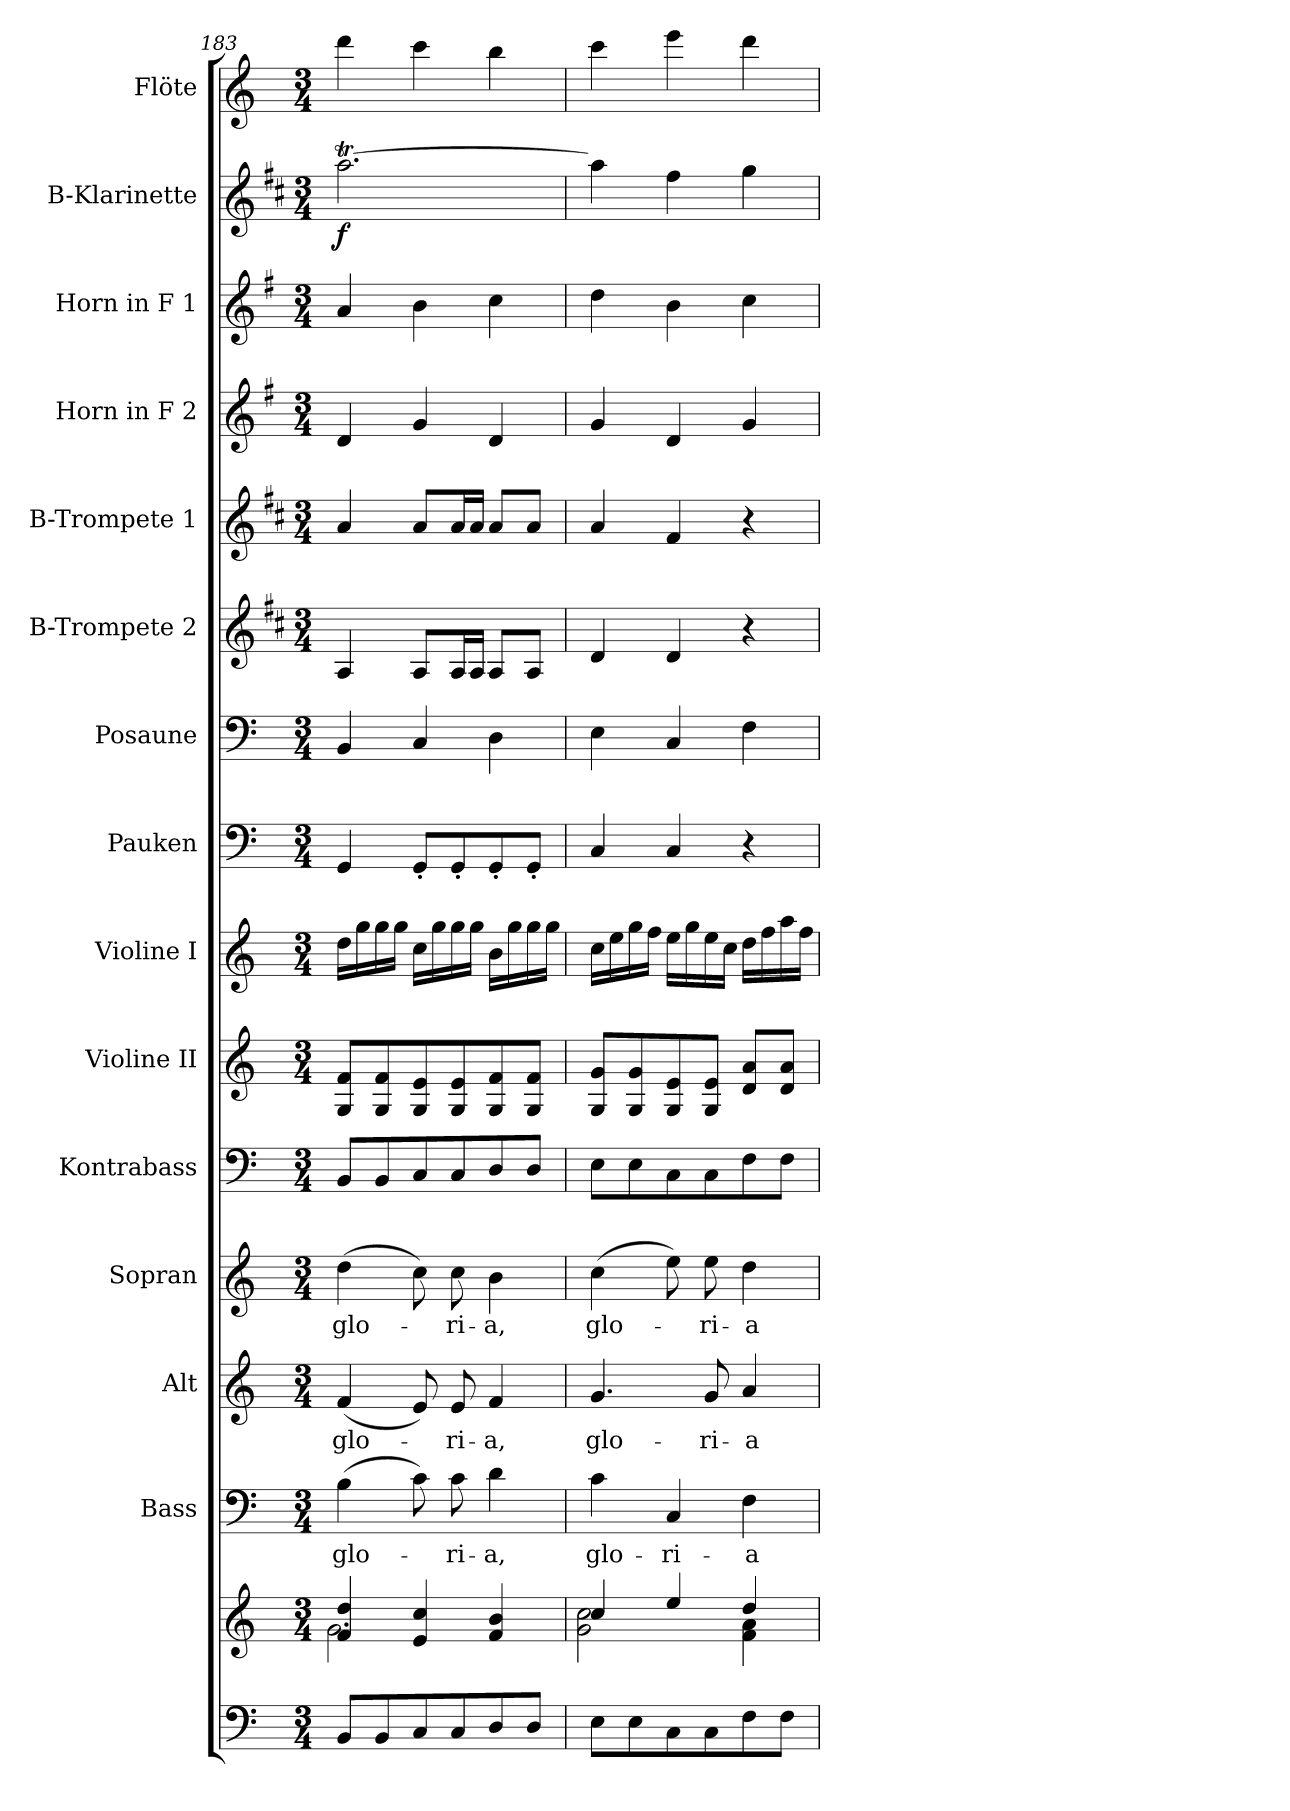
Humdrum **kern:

**kern	**kern	**kern	**text	**kern	**text	**kern	**text	**kern	**kern	**kern	**kern	**kern	**kern	**kern	**kern	**kern	**kern	**dynam	**kern
*part15	*part15	*part14	*part14	*part13	*part13	*part12	*part12	*part11	*part10	*part9	*part8	*part7	*part6	*part5	*part4	*part3	*part2	*part2	*part1
*staff16	*staff15	*staff14	*staff14	*staff13	*staff13	*staff12	*staff12	*staff11	*staff10	*staff9	*staff8	*staff7	*staff6	*staff5	*staff4	*staff3	*staff2	*staff2	*staff1
*	*	*I"Bass	*	*I"Alt	*	*I"Sopran	*	*I"Kontrabass	*I"Violine II	*I"Violine I	*I"Pauken	*I"Posaune	*I"B-Trompete 2	*I"B-Trompete 1	*I"Horn in F 2	*I"Horn in F 1	*I"B-Klarinette	*	*I"Flöte
*	*	*I'B.	*	*I'A.	*	*I'S.	*	*I'Kb.	*I'Vl. II	*I'Vl. I	*I'Pk.	*I'Pos.	*I'B Trp. 2	*I'B Trp. 1	*	*	*I'B Kl.	*	*I'Fl.
!!LO:PB:g=z
*clefF4	*clefG2	*clefF4	*	*clefG2	*	*clefG2	*	*clefF4	*clefG2	*clefG2	*clefF4	*clefF4	*clefG2	*clefG2	*clefG2	*clefG2	*clefG2	*	*clefG2
*	*	*	*	*	*	*	*	*ITrd7c12	*	*	*	*	*ITrd1c2	*ITrd1c2	*ITrd4c7	*ITrd4c7	*ITrd1c2	*	*
*k[]	*k[]	*k[]	*	*k[]	*	*k[]	*	*k[]	*k[]	*k[]	*k[]	*k[]	*k[]	*k[]	*k[]	*k[]	*k[]	*	*k[]
*C:	*C:	*C:	*	*C:	*	*C:	*	*C:	*C:	*C:	*C:	*C:	*C:	*C:	*C:	*C:	*C:	*	*C:
*M3/4	*M3/4	*M3/4	*	*M3/4	*	*M3/4	*	*M3/4	*M3/4	*M3/4	*M3/4	*M3/4	*M3/4	*M3/4	*M3/4	*M3/4	*M3/4	*	*M3/4
=183	=183	=183	=183	=183	=183	=183	=183	=183	=183	=183	=183	=183	=183	=183	=183	=183	=183	=183	=183
*	*^	*	*	*	*	*	*	*	*	*	*	*	*	*	*	*	*	*	*
!	!	!	!	!LO:LY:b	!	!LO:LY:b	!	!LO:LY:b	!	!	!	!	!	!	!	!	!	!	!LO:DY:b	!
8BB/L	4f/ 4dd/	2.g\	(>4B\	glo-	(<4f/	glo-	(>4dd\	glo-	8BBB/L	8G/ 8f/L	16dd\LL	4GG/	4BB/	4G/	4g/	4G/	4d/	[2.ggT\	f	4ddd\
.	.	.	.	.	.	.	.	.	.	.	16gg\	.	.	.	.	.	.	.	.	.
8BB/	.	.	.	.	.	.	.	.	8BBB/	8G/ 8f/	16gg\	.	.	.	.	.	.	.	.	.
.	.	.	.	.	.	.	.	.	.	.	16gg\JJ	.	.	.	.	.	.	.	.	.
8C/	4e/ 4cc/	.	8c\)	.	8e/)	.	8cc\)	.	8CC/	8G/ 8e/	16cc\LL	8GG'</L	4C/	8G/L	8g/L	4c/	4e\	.	.	4ccc\
.	.	.	.	.	.	.	.	.	.	.	16gg\	.	.	.	.	.	.	.	.	.
!	!	!	!	!LO:LY:b	!	!LO:LY:b	!	!LO:LY:b	!	!	!	!	!	!	!	!	!	!	!	!
8C/	.	.	8c\	-ri-	8e/	-ri-	8cc\	-ri-	8CC/	8G/ 8e/	16gg\	8GG'</	.	16G/L	16g/L	.	.	.	.	.
.	.	.	.	.	.	.	.	.	.	.	16gg\JJ	.	.	16G/JJ	16g/JJ	.	.	.	.	.
!	!	!	!	!LO:LY:b	!	!LO:LY:b	!	!LO:LY:b	!	!	!	!	!	!	!	!	!	!	!	!
8D/	4f/ 4b/	.	4d\	-a,	4f/	-a,	4b\	-a,	8DD/	8G/ 8f/	16b\LL	8GG'</	4D\	8G/L	8g/L	4G/	4f\	.	.	4bb\
.	.	.	.	.	.	.	.	.	.	.	16gg\	.	.	.	.	.	.	.	.	.
8D/J	.	.	.	.	.	.	.	.	8DD/J	8G/ 8f/J	16gg\	8GG'</J	.	8G/J	8g/J	.	.	.	.	.
.	.	.	.	.	.	.	.	.	.	.	16gg\JJ	.	.	.	.	.	.	.	.	.
=184	=184	=184	=184	=184	=184	=184	=184	=184	=184	=184	=184	=184	=184	=184	=184	=184	=184	=184	=184	=184
!	!	!	!	!LO:LY:b	!	!LO:LY:b	!	!LO:LY:b	!	!	!	!	!	!	!	!	!	!	!	!
8E\L	4cc/	2g\ 2cc\	4c\	glo-	4.g/	glo-	(>4cc\	glo-	8EE\L	8G/ 8g/L	16cc\LL	4C/	4E\	4c/	4g/	4c/	4g\	4gg\]	.	4ccc\
.	.	.	.	.	.	.	.	.	.	.	16ee\	.	.	.	.	.	.	.	.	.
8E\	.	.	.	.	.	.	.	.	8EE\	8G/ 8g/	16gg\	.	.	.	.	.	.	.	.	.
.	.	.	.	.	.	.	.	.	.	.	16ff\JJ	.	.	.	.	.	.	.	.	.
!	!	!	!	!LO:LY:b	!	!	!	!	!	!	!	!	!	!	!	!	!	!	!	!
8C\	4ee/	.	4C/	-ri-	.	.	8ee\)	.	8CC\	8G/ 8e/	16ee\LL	4C/	4C/	4c/	4e/	4G/	4e\	4ee\	.	4eee\
.	.	.	.	.	.	.	.	.	.	.	16gg\	.	.	.	.	.	.	.	.	.
!	!	!	!	!	!	!LO:LY:b	!	!LO:LY:b	!	!	!	!	!	!	!	!	!	!	!	!
8C\	.	.	.	.	8g/	-ri-	8ee\	-ri-	8CC\	8G/ 8e/J	16ee\	.	.	.	.	.	.	.	.	.
.	.	.	.	.	.	.	.	.	.	.	16cc\JJ	.	.	.	.	.	.	.	.	.
!	!	!	!	!LO:LY:b	!	!LO:LY:b	!	!LO:LY:b	!	!	!	!	!	!	!	!	!	!	!	!
8F\	4dd/	4f\ 4a\	4F\	-a	4a/	-a	4dd\	-a	8FF\	8d/ 8a/L	16dd\LL	4r	4F\	4r	4r	4c/	4f\	4ff\	.	4ddd\
.	.	.	.	.	.	.	.	.	.	.	16ff\	.	.	.	.	.	.	.	.	.
8F\J	.	.	.	.	.	.	.	.	8FF\J	8d/ 8a/J	16aa\	.	.	.	.	.	.	.	.	.
.	.	.	.	.	.	.	.	.	.	.	16ff\JJ	.	.	.	.	.	.	.	.	.
*	*v	*v	*	*	*	*	*	*	*	*	*	*	*	*	*	*	*	*	*	*
=	=	=	=	=	=	=	=	=	=	=	=	=	=	=	=	=	=	=	=
*-	*-	*-	*-	*-	*-	*-	*-	*-	*-	*-	*-	*-	*-	*-	*-	*-	*-	*-	*-
